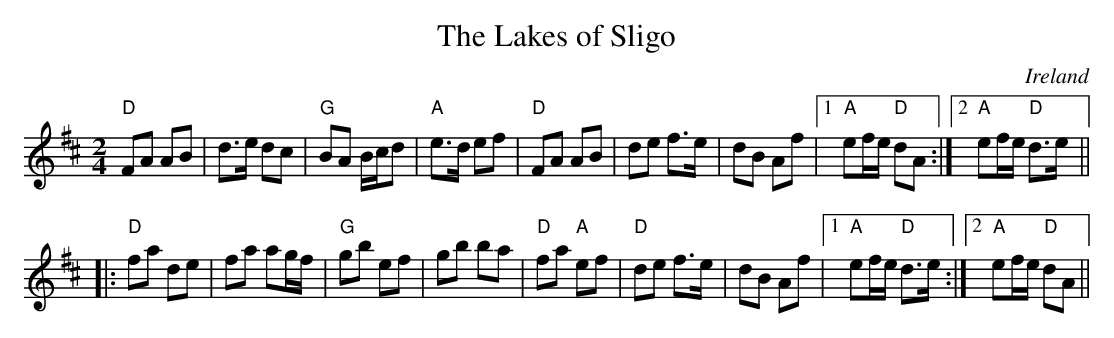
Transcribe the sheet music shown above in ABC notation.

X:1
T:Lakes of Sligo, The
O:Ireland
M:2/4
L:1/8
K:D
"D"FA AB|d>e dc|"G"BA B/c/d|"A"e>d ef|\
"D"FA AB|de f>e|dB Af|1 "A"ef/e/ "D"dA:|2 "A"ef/e/ "D"d>e||
|:"D"fa de|fa ag/f/|"G"gb ef|gb ba|"D"fa "A"ef|\
"D"de f>e|dB Af|1 "A"ef/e/ "D"d>e:|2 "A"ef/e/ "D"dA||
